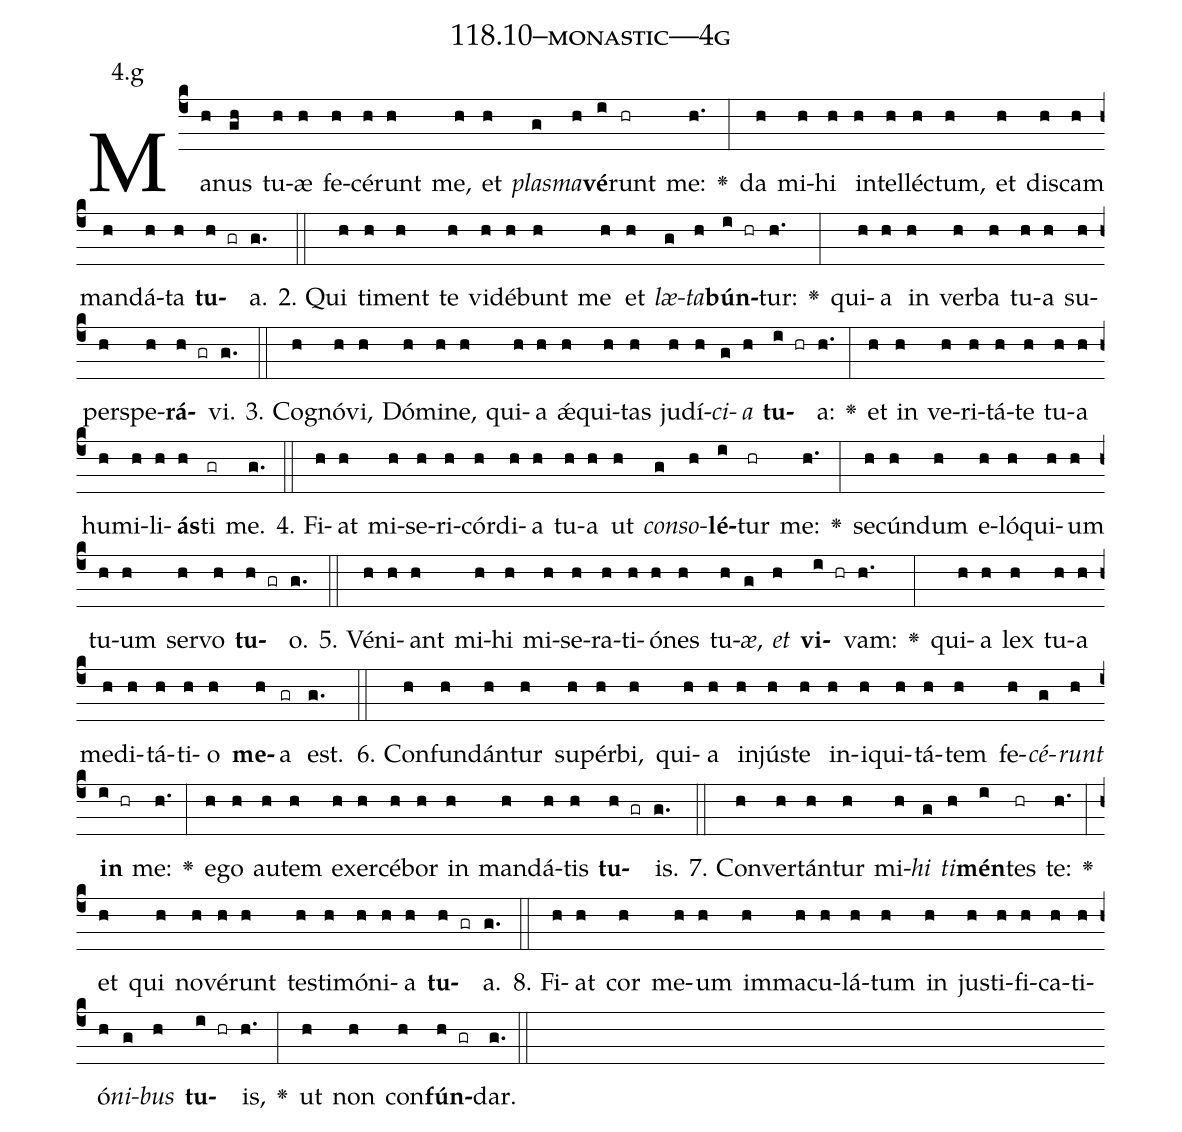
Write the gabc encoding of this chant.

name: 118.10--monastic---4g;
annotation: 4.g;
%%
(c4)Ma(h)nus(gh) tu(h)æ(h) fe(h)cé(h)runt(h) me,(h) et(h) <i>plas</i>(g)<i>ma</i>(h)<b>vé</b>(i)runt(hr) me:(h.) <v>\greheightstar</v>(:) da(h) mi(h)hi(h) in(h)tel(h)léc(h)tum,(h) et(h) dis(h)cam(h) man(h)dá(h)ta(h) <b>tu</b>(h gr)a.(g.) (::)
2. Qui(h) ti(h)ment(h) te(h) vi(h)dé(h)bunt(h) me(h) et(h) <i>læ</i>(g)<i>ta</i>(h)<b>bún</b>(i hr)tur:(h.) <v>\greheightstar</v>(:) qui(h)a(h) in(h) ver(h)ba(h) tu(h)a(h) su(h)per(h)spe(h)<b>rá</b>(h gr)vi.(g.) (::)
3. Co(h)gnó(h)vi,(h) Dó(h)mi(h)ne,(h) qui(h)a(h) ǽ(h)qui(h)tas(h) ju(h)dí(h)<i>ci</i>(g)<i>a</i>(h) <b>tu</b>(i hr)a:(h.) <v>\greheightstar</v>(:) et(h) in(h) ve(h)ri(h)tá(h)te(h) tu(h)a(h) hu(h)mi(h)li(h)<b>ás</b>(h)ti(gr) me.(g.) (::)
4. Fi(h)at(h) mi(h)se(h)ri(h)cór(h)di(h)a(h) tu(h)a(h) ut(h) <i>con</i>(g)<i>so</i>(h)<b>lé</b>(i)tur(hr) me:(h.) <v>\greheightstar</v>(:) se(h)cún(h)dum(h) e(h)ló(h)qui(h)um(h) tu(h)um(h) ser(h)vo(h) <b>tu</b>(h gr)o.(g.) (::)
5. Vé(h)ni(h)ant(h) mi(h)hi(h) mi(h)se(h)ra(h)ti(h)ó(h)nes(h) tu(h)<i>æ</i>,(g) <i>et</i>(h) <b>vi</b>(i hr)vam:(h.) <v>\greheightstar</v>(:) qui(h)a(h) lex(h) tu(h)a(h) me(h)di(h)tá(h)ti(h)o(h) <b>me</b>(h)a(gr) est.(g.) (::)
6. Con(h)fun(h)dán(h)tur(h) su(h)pér(h)bi,(h) qui(h)a(h) in(h)jús(h)te(h) in(h)i(h)qui(h)tá(h)tem(h) fe(h)<i>cé</i>(g)<i>runt</i>(h) <b>in</b>(i hr) me:(h.) <v>\greheightstar</v>(:) e(h)go(h) au(h)tem(h) ex(h)er(h)cé(h)bor(h) in(h) man(h)dá(h)tis(h) <b>tu</b>(h gr)is.(g.) (::)
7. Con(h)ver(h)tán(h)tur(h) mi(h)<i>hi</i>(g) <i>ti</i>(h)<b>mén</b>(i)tes(hr) te:(h.) <v>\greheightstar</v>(:) et(h) qui(h) no(h)vé(h)runt(h) tes(h)ti(h)mó(h)ni(h)a(h) <b>tu</b>(h gr)a.(g.) (::)
8. Fi(h)at(h) cor(h) me(h)um(h) im(h)ma(h)cu(h)lá(h)tum(h) in(h) jus(h)ti(h)fi(h)ca(h)ti(h)ó(h)<i>ni</i>(g)<i>bus</i>(h) <b>tu</b>(i hr)is,(h.) <v>\greheightstar</v>(:) ut(h) non(h) con(h)<b>fún</b>(h gr)dar.(g.) (::)
